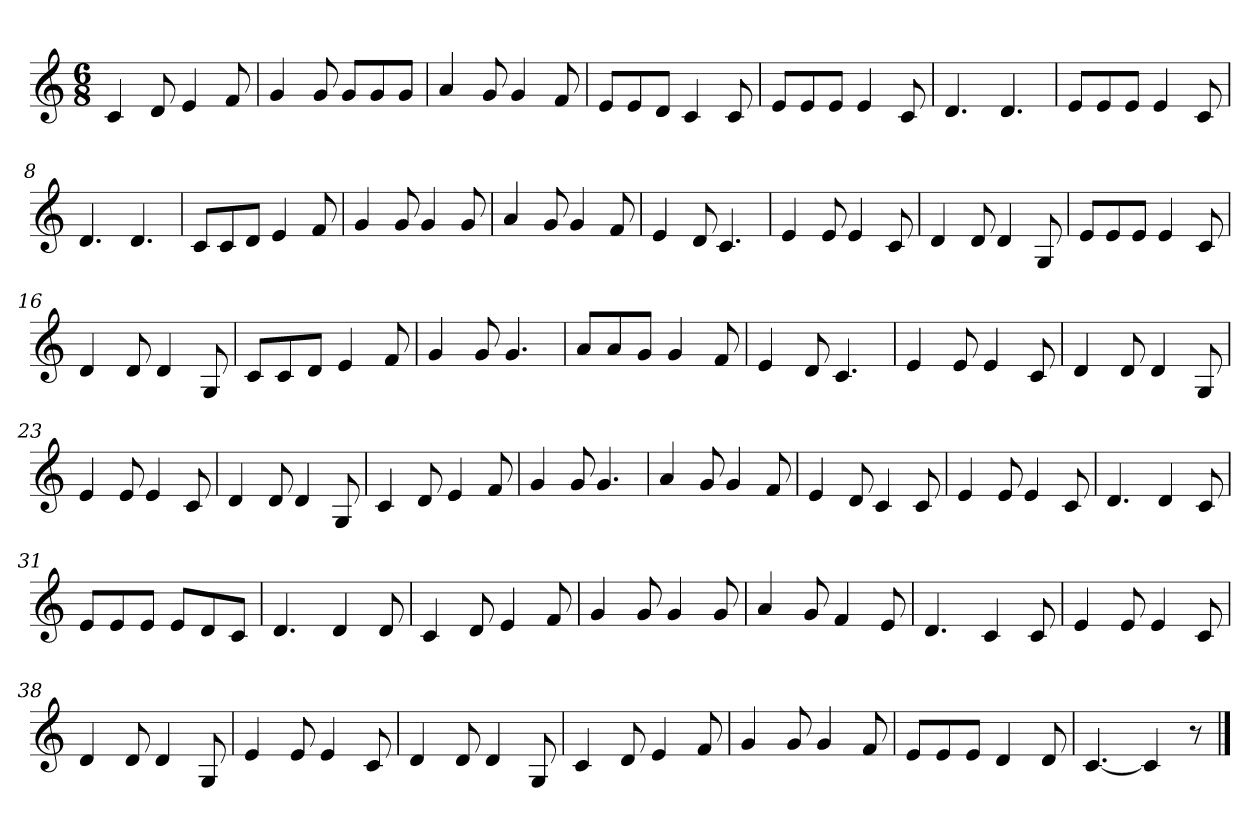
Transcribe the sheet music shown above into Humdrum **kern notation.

**kern
*part1
*staff1
*k[]
*M6/8
*MM120
=1
4c
8d
4e
8f
=2
4g
8g
8gL
8g
8gJ
=3
4a
8g
4g
8f
=4
8eL
8e
8dJ
4c
8c
=5
8eL
8e
8eJ
4e
8c
=6
4.d
4.d
=7
8eL
8e
8eJ
4e
8c
=8
4.d
4.d
=9
8cL
8c
8dJ
4e
8f
=10
4g
8g
4g
8g
=11
4a
8g
4g
8f
=12
4e
8d
4.c
=13
4e
8e
4e
8c
=14
4d
8d
4d
8G
=15
8eL
8e
8eJ
4e
8c
=16
4d
8d
4d
8G
=17
8cL
8c
8dJ
4e
8f
=18
4g
8g
4.g
=19
8aL
8a
8gJ
4g
8f
=20
4e
8d
4.c
=21
4e
8e
4e
8c
=22
4d
8d
4d
8G
=23
4e
8e
4e
8c
=24
4d
8d
4d
8G
=25
4c
8d
4e
8f
=26
4g
8g
4.g
=27
4a
8g
4g
8f
=28
4e
8d
4c
8c
=29
4e
8e
4e
8c
=30
4.d
4d
8c
=31
8eL
8e
8eJ
8eL
8d
8cJ
=32
4.d
4d
8d
=33
4c
8d
4e
8f
=34
4g
8g
4g
8g
=35
4a
8g
4f
8e
=36
4.d
4c
8c
=37
4e
8e
4e
8c
=38
4d
8d
4d
8G
=39
4e
8e
4e
8c
=40
4d
8d
4d
8G
=41
4c
8d
4e
8f
=42
4g
8g
4g
8f
=43
8eL
8e
8eJ
4d
8d
=44
[4.c
4c]
8r
==
*-
